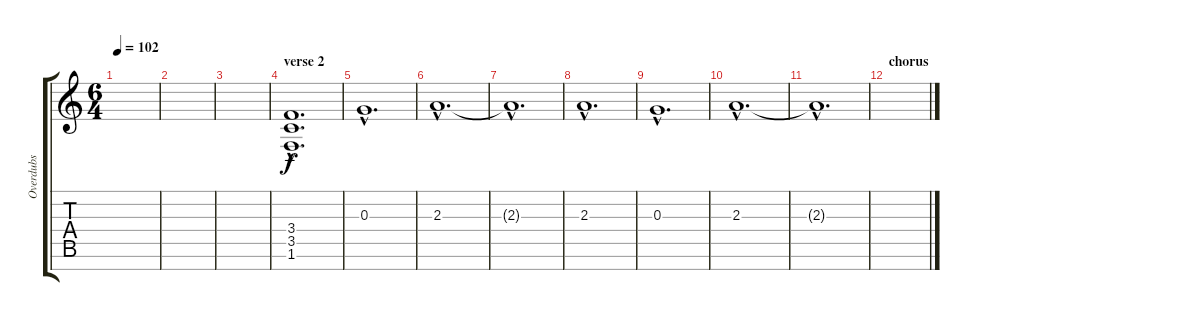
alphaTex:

\track ("Overdubs" "Overdubs") {instrument distortionguitar}
\staff {score tabs}
\tuning (E4 B3 G3 D3 A2 E2 B1) {hide}
\ts (6 4)
\tempo 102
\clef g2
\ks c
|
|
|
\section ("" "verse 2")
(3.4{hac} 3.5{hac} 1.6{hac}).1{d volume 5} |
0.3{hac}.1{d volume 11 instrument stringensemble2} |
2.3{hac}.1{d} |
2.3{hac t}.1{d} |
2.3{hac}.1{d} |
0.3{hac}.1{d} |
2.3{hac}.1{d} |
2.3{hac t}.1{d} |
\section ("" "chorus")
